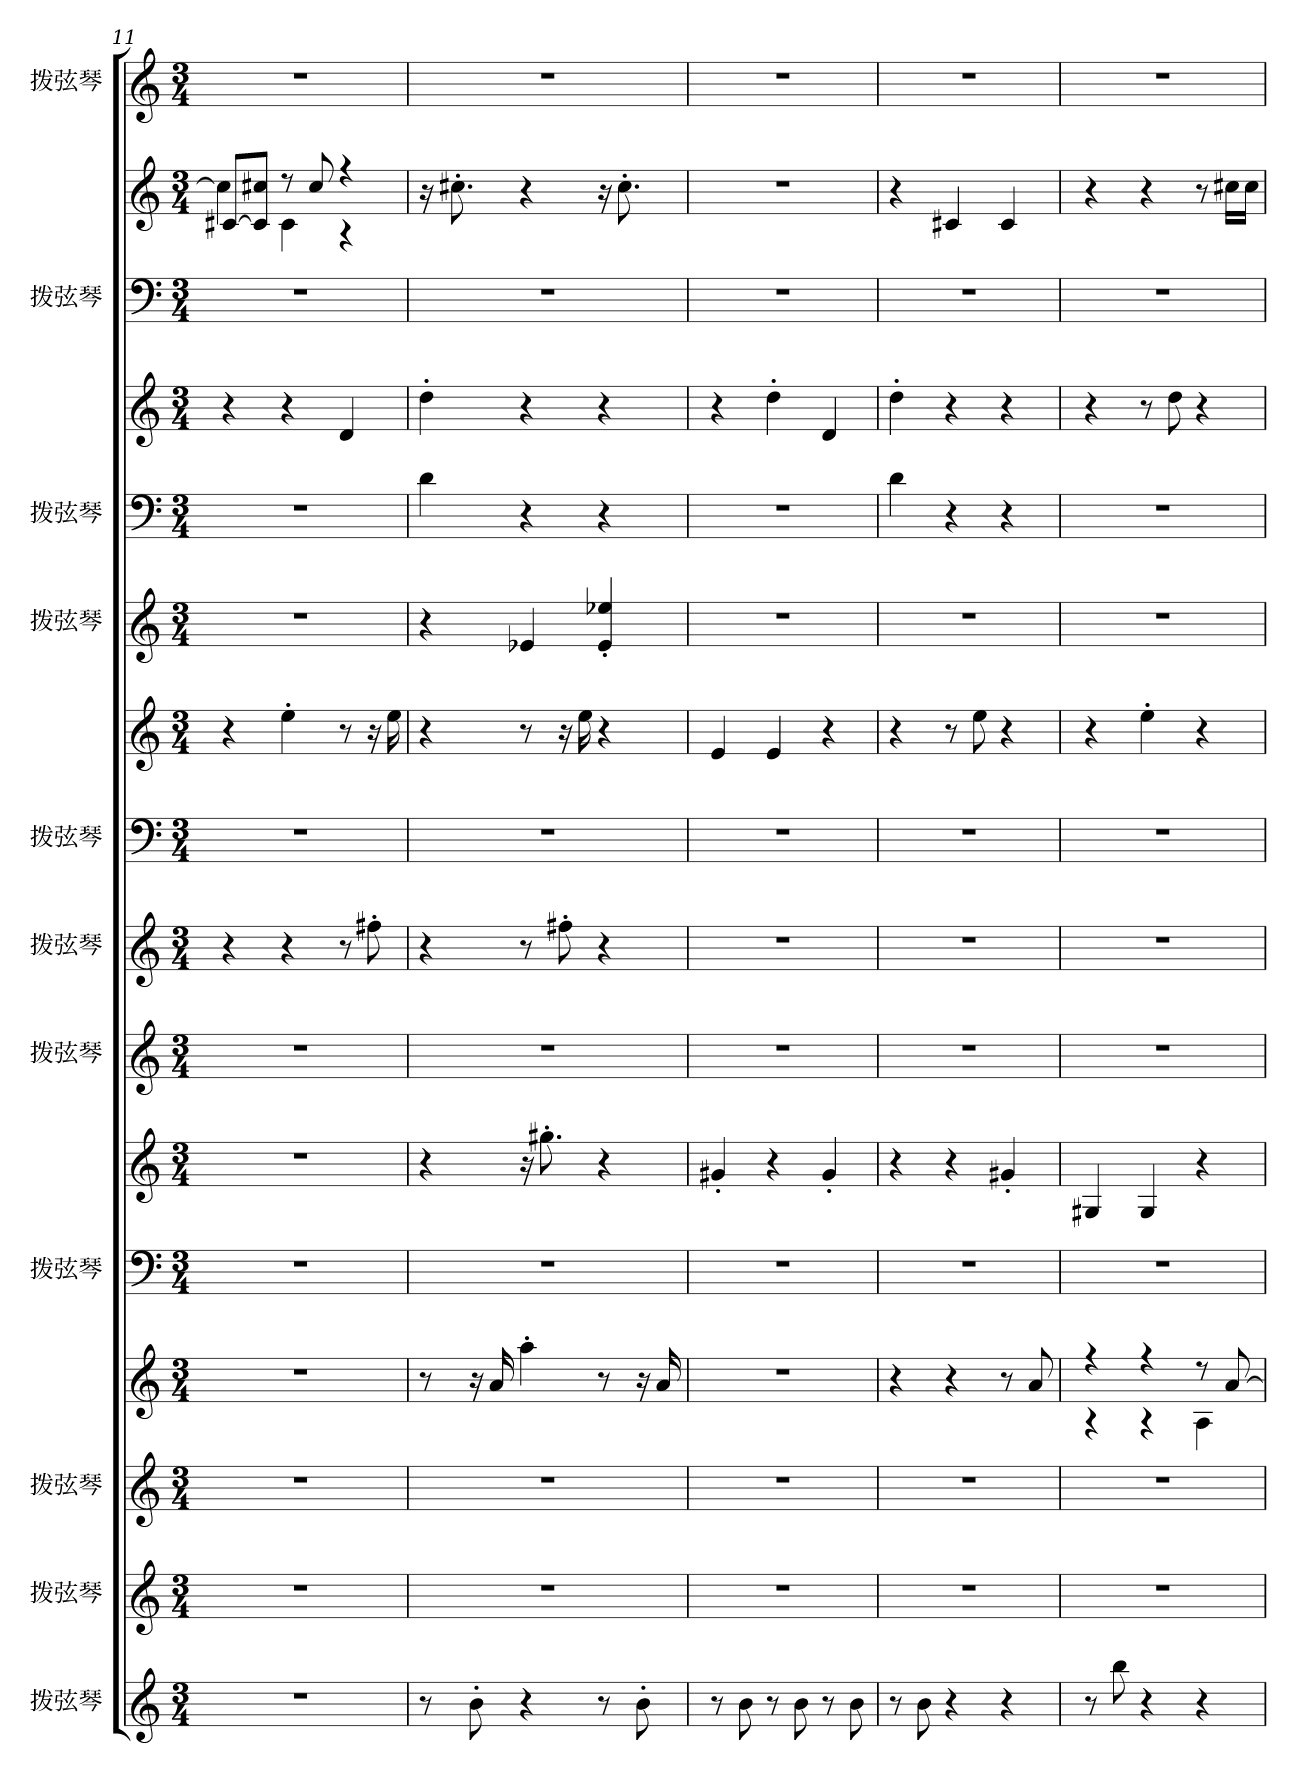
**kern	**kern	**kern	**kern	**kern	**kern	**kern	**kern	**kern	**kern	**kern	**kern	**kern	**kern	**kern	**kern
*part11	*part10	*part9	*part9	*part8	*part8	*part7	*part6	*part5	*part5	*part4	*part3	*part3	*part2	*part2	*part1
*staff16	*staff15	*staff14	*staff13	*staff12	*staff11	*staff10	*staff9	*staff8	*staff7	*staff6	*staff5	*staff4	*staff3	*staff2	*staff1
*I"拨弦琴	*I"拨弦琴	*I"拨弦琴	*	*I"拨弦琴	*	*I"拨弦琴	*I"拨弦琴	*I"拨弦琴	*	*I"拨弦琴	*I"拨弦琴	*	*I"拨弦琴	*	*I"拨弦琴
*clefG2	*clefG2	*clefG2	*clefG2	*clefF4	*clefG2	*clefG2	*clefG2	*clefF4	*clefG2	*clefG2	*clefF4	*clefG2	*clefF4	*clefG2	*clefG2
*k[]	*k[]	*k[]	*k[]	*k[]	*k[]	*k[]	*k[]	*k[]	*k[]	*k[]	*k[]	*k[]	*k[]	*k[]	*k[]
*M3/4	*M3/4	*M3/4	*M3/4	*M3/4	*M3/4	*M3/4	*M3/4	*M3/4	*M3/4	*M3/4	*M3/4	*M3/4	*M3/4	*M3/4	*M3/4
=11	=11	=11	=11	=11	=11	=11	=11	=11	=11	=11	=11	=11	=11	=11	=11
*	*	*	*	*	*	*	*	*	*	*	*	*	*	*^	*
2.r	2.r	2.r	2.r	2.r	2.r	2.r	4r	2.r	4r	2.r	2.r	4r	2.r	[8c#X/L	4cc#\]	2.r
.	.	.	.	.	.	.	.	.	.	.	.	.	.	8c#/] 8cc#X/J	.	.
.	.	.	.	.	.	.	4r	.	4ee'\	.	.	4r	.	8r	4c#\	.
.	.	.	.	.	.	.	.	.	.	.	.	.	.	8cc#/	.	.
.	.	.	.	.	.	.	8r	.	8r	.	.	4d/	.	4r	4r	.
.	.	.	.	.	.	.	8ff#X'\	.	16r	.	.	.	.	.	.	.
.	.	.	.	.	.	.	.	.	16ee\	.	.	.	.	.	.	.
*	*	*	*	*	*	*	*	*	*	*	*	*	*	*v	*v	*
=12	=12	=12	=12	=12	=12	=12	=12	=12	=12	=12	=12	=12	=12	=12	=12
8r	2.r	2.r	8r	2.r	4r	2.r	4r	2.r	4r	4r	4d\	4dd'\	2.r	16r	2.r
.	.	.	.	.	.	.	.	.	.	.	.	.	.	8.cc#X'\	.
8b'\	.	.	16r	.	.	.	.	.	.	.	.	.	.	.	.
.	.	.	16a/	.	.	.	.	.	.	.	.	.	.	.	.
4r	.	.	4aa'\	.	16r	.	8r	.	8r	4e-X/	4r	4r	.	4r	.
.	.	.	.	.	8.gg#X'\	.	.	.	.	.	.	.	.	.	.
.	.	.	.	.	.	.	8ff#X'\	.	16r	.	.	.	.	.	.
.	.	.	.	.	.	.	.	.	16ee\	.	.	.	.	.	.
8r	.	.	8r	.	4r	.	4r	.	4r	4e-/' 4ee-X/'	4r	4r	.	16r	.
.	.	.	.	.	.	.	.	.	.	.	.	.	.	8.cc#'\	.
8b'\	.	.	16r	.	.	.	.	.	.	.	.	.	.	.	.
.	.	.	16a/	.	.	.	.	.	.	.	.	.	.	.	.
!!LO:PB:g=z
=13	=13	=13	=13	=13	=13	=13	=13	=13	=13	=13	=13	=13	=13	=13	=13
8r	2.r	2.r	2.r	2.r	4g#X'/	2.r	2.r	2.r	4e/	2.r	2.r	4r	2.r	2.r	2.r
8b\	.	.	.	.	.	.	.	.	.	.	.	.	.	.	.
8r	.	.	.	.	4r	.	.	.	4e/	.	.	4dd'\	.	.	.
8b\	.	.	.	.	.	.	.	.	.	.	.	.	.	.	.
8r	.	.	.	.	4g#'/	.	.	.	4r	.	.	4d/	.	.	.
8b\	.	.	.	.	.	.	.	.	.	.	.	.	.	.	.
=14	=14	=14	=14	=14	=14	=14	=14	=14	=14	=14	=14	=14	=14	=14	=14
8r	2.r	2.r	4r	2.r	4r	2.r	2.r	2.r	4r	2.r	4d\	4dd'\	2.r	4r	2.r
8b\	.	.	.	.	.	.	.	.	.	.	.	.	.	.	.
4r	.	.	4r	.	4r	.	.	.	8r	.	4r	4r	.	4c#X/	.
.	.	.	.	.	.	.	.	.	8ee\	.	.	.	.	.	.
4r	.	.	8r	.	4g#X'/	.	.	.	4r	.	4r	4r	.	4c#/	.
.	.	.	8a/	.	.	.	.	.	.	.	.	.	.	.	.
=15	=15	=15	=15	=15	=15	=15	=15	=15	=15	=15	=15	=15	=15	=15	=15
*	*	*	*^	*	*	*	*	*	*	*	*	*	*	*	*
8r	2.r	2.r	4r	4r	2.r	4G#X/	2.r	2.r	2.r	4r	2.r	2.r	4r	2.r	4r	2.r
8bb\	.	.	.	.	.	.	.	.	.	.	.	.	.	.	.	.
4r	.	.	4r	4r	.	4G#/	.	.	.	4ee'\	.	.	8r	.	4r	.
.	.	.	.	.	.	.	.	.	.	.	.	.	8dd\	.	.	.
4r	.	.	8r	4A\	.	4r	.	.	.	4r	.	.	4r	.	8r	.
.	.	.	[8a/	.	.	.	.	.	.	.	.	.	.	.	16cc#X\LL	.
.	.	.	.	.	.	.	.	.	.	.	.	.	.	.	16cc#\JJ	.
*	*	*	*v	*v	*	*	*	*	*	*	*	*	*	*	*	*
=	=	=	=	=	=	=	=	=	=	=	=	=	=	=	=
*-	*-	*-	*-	*-	*-	*-	*-	*-	*-	*-	*-	*-	*-	*-	*-
